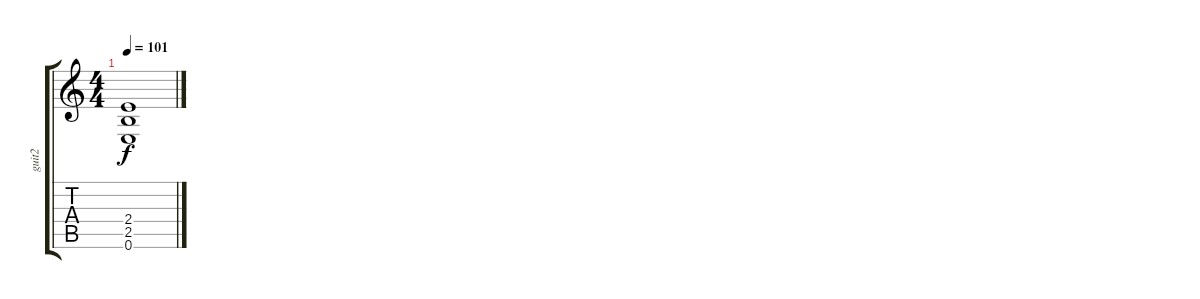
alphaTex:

\track ("guit2" "guit2") {instrument distortionguitar}
\staff {score tabs}
\tuning (E4 B3 G3 D3 A2 E2) {hide}
\ts (4 4)
\tempo 101
\clef g2
\ks c
(2.4 2.5 0.6).1{dy f}
